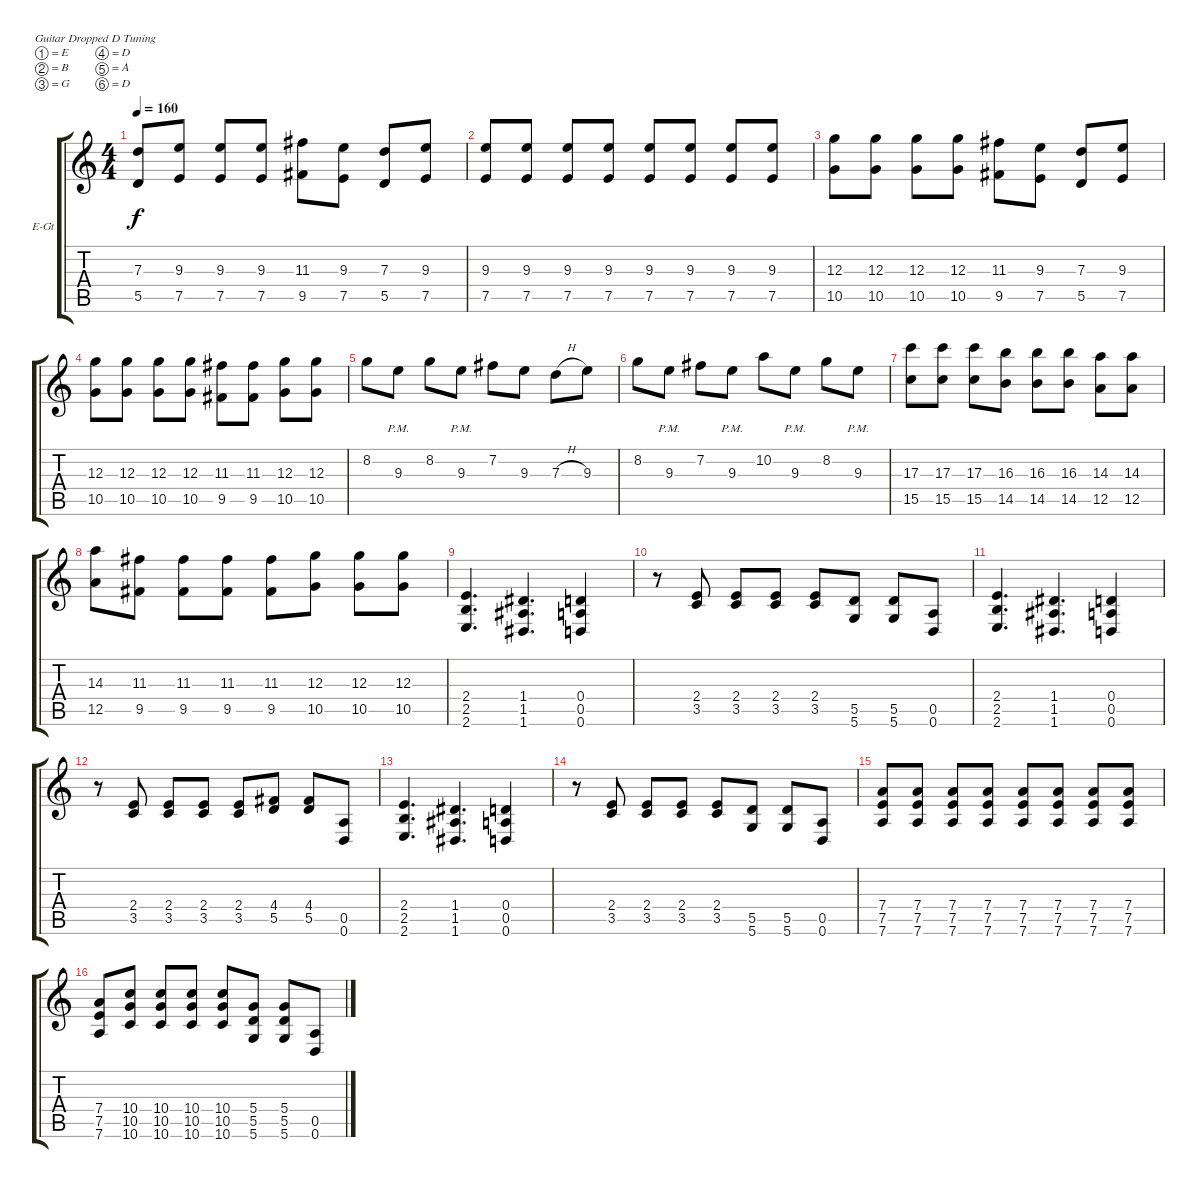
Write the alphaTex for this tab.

\bracketExtendMode groupsimilarinstruments
\firstSystemTrackNameOrientation horizontal
\otherSystemsTrackNameOrientation horizontal
\track ("Kevin Skaff / Lead Guitar" "E-Gt") {instrument distortionguitar}
\staff {score tabs}
\tuning (E4 B3 G3 D3 A2 D2)
\ts (4 4)
\tempo 160
\clef g2
\ks c
(7.3 5.5).8{dy f} (9.3 7.5).8 (9.3 7.5).8 (9.3 7.5).8 (11.3 9.5).8 (9.3 7.5).8 (7.3 5.5).8 (9.3 7.5).8 |
(9.3 7.5).8 (9.3 7.5).8 (9.3 7.5).8 (9.3 7.5).8 (9.3 7.5).8 (9.3 7.5).8 (9.3 7.5).8 (9.3 7.5).8 |
(12.3 10.5).8 (12.3 10.5).8 (12.3 10.5).8 (12.3 10.5).8 (11.3 9.5).8 (9.3 7.5).8 (7.3 5.5).8 (9.3 7.5).8 |
(12.3 10.5).8 (12.3 10.5).8 (12.3 10.5).8 (12.3 10.5).8 (11.3 9.5).8 (11.3 9.5).8 (12.3 10.5).8 (12.3 10.5).8 |
8.2.8 9.3{pm}.8 8.2.8 9.3{pm}.8 7.2.8 9.3.8 7.3{h}.8 9.3.8 |
8.2.8 9.3{pm}.8 7.2.8 9.3{pm}.8 10.2.8 9.3{pm}.8 8.2.8 9.3{pm}.8 |
(17.3 15.5).8 (17.3 15.5).8 (17.3 15.5).8 (16.3 14.5).8 (16.3 14.5).8 (16.3 14.5).8 (14.3 12.5).8 (14.3 12.5).8 |
(14.3 12.5).8 (11.3 9.5).8 (11.3 9.5).8 (11.3 9.5).8 (11.3 9.5).8 (12.3 10.5).8 (12.3 10.5).8 (12.3 10.5).8 |
(2.4 2.5 2.6).4{d} (1.4 1.5 1.6).4{d} (0.4 0.5 0.6).4 |
r.8 (2.4 3.5).8 (2.4 3.5).8 (2.4 3.5).8 (2.4 3.5).8 (5.5 5.6).8 (5.5 5.6).8 (0.5 0.6).8 |
(2.4 2.5 2.6).4{d} (1.4 1.5 1.6).4{d} (0.4 0.5 0.6).4 |
r.8 (2.4 3.5).8 (2.4 3.5).8 (2.4 3.5).8 (2.4 3.5).8 (4.4 5.5).8 (4.4 5.5).8 (0.5 0.6).8 |
(2.4 2.5 2.6).4{d} (1.4 1.5 1.6).4{d} (0.4 0.5 0.6).4 |
r.8 (2.4 3.5).8 (2.4 3.5).8 (2.4 3.5).8 (2.4 3.5).8 (5.5 5.6).8 (5.5 5.6).8 (0.5 0.6).8 |
(7.4 7.5 7.6).8 (7.4 7.5 7.6).8 (7.4 7.5 7.6).8 (7.4 7.5 7.6).8 (7.4 7.5 7.6).8 (7.4 7.5 7.6).8 (7.4 7.5 7.6).8 (7.4 7.5 7.6).8 |
(7.4 7.5 7.6).8 (10.4 10.5 10.6).8 (10.4 10.5 10.6).8 (10.4 10.5 10.6).8 (10.4 10.5 10.6).8 (5.4 5.5 5.6).8 (5.4 5.5 5.6).8 (0.5 0.6).8
